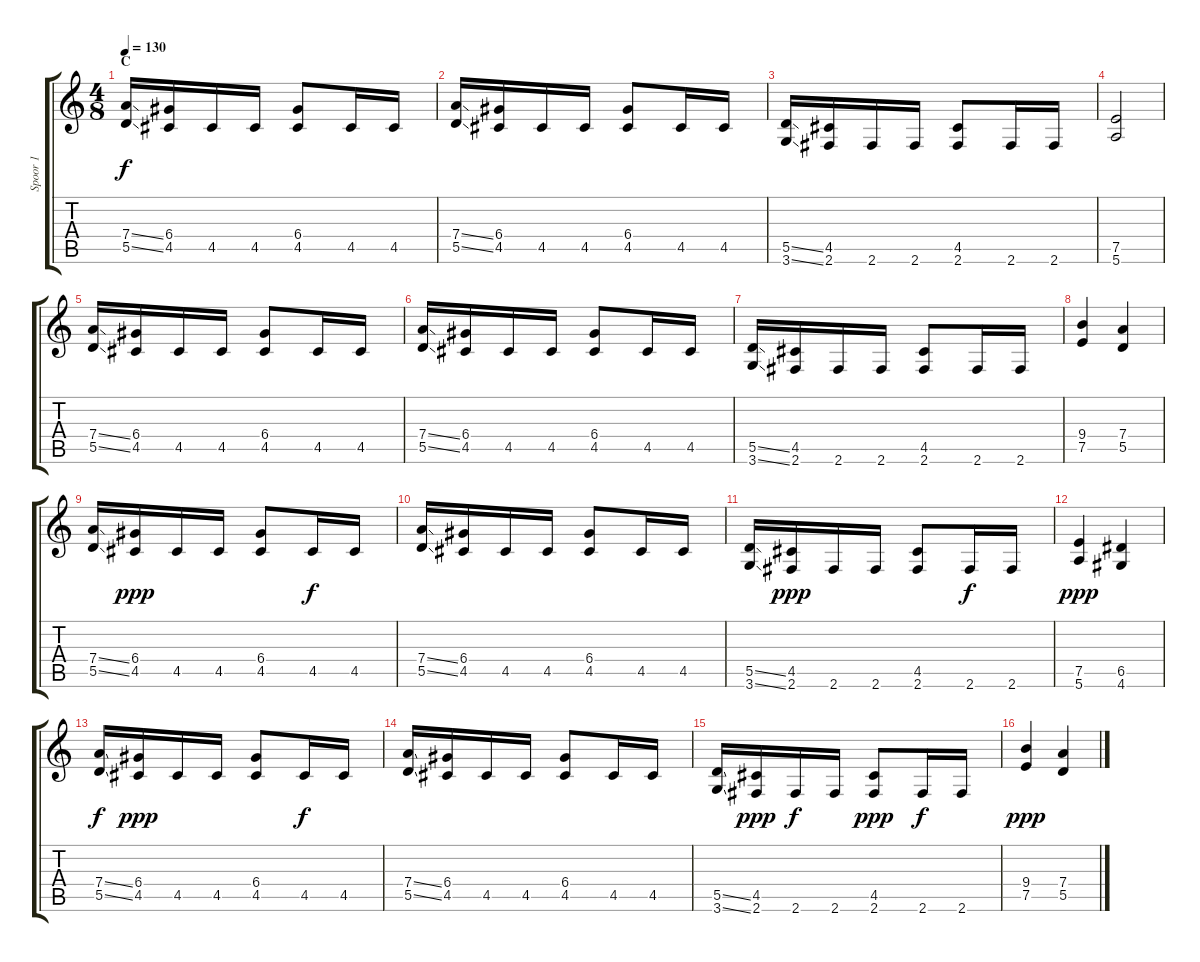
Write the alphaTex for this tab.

\track ("Spoor 1" "Spoor 1") {instrument overdrivenguitar}
\staff {score tabs}
\tuning (E4 B3 G3 D3 A2 E2) {hide}
\ts (4 8)
\section ("" "C")
\tempo 130
\clef g2
\ks c
(7.4{ss} 5.5{ss}).16{dy f} (6.4 4.5).16 4.5.16 4.5.16 (6.4 4.5).8 4.5.16 4.5.16 |
(7.4{ss} 5.5{ss}).16 (6.4 4.5).16 4.5.16 4.5.16 (6.4 4.5).8 4.5.16 4.5.16 |
(5.5{ss} 3.6{ss}).16 (4.5 2.6).16 2.6.16 2.6.16 (4.5 2.6).8 2.6.16 2.6.16 |
(7.5 5.6).2 |
(7.4{ss} 5.5{ss}).16 (6.4 4.5).16 4.5.16 4.5.16 (6.4 4.5).8 4.5.16 4.5.16 |
(7.4{ss} 5.5{ss}).16 (6.4 4.5).16 4.5.16 4.5.16 (6.4 4.5).8 4.5.16 4.5.16 |
(5.5{ss} 3.6{ss}).16 (4.5 2.6).16 2.6.16 2.6.16 (4.5 2.6).8 2.6.16 2.6.16 |
(9.4 7.5).4 (7.4 5.5).4 |
(7.4{ss} 5.5{ss}).16{volume 10} (6.4 4.5).16{dy ppp} 4.5.16 4.5.16 (6.4 4.5).8 4.5.16{dy f} 4.5.16 |
(7.4{ss} 5.5{ss}).16 (6.4 4.5).16 4.5.16 4.5.16 (6.4 4.5).8 4.5.16 4.5.16 |
(5.5{ss} 3.6{ss}).16 (4.5 2.6).16{dy ppp} 2.6.16 2.6.16 (4.5 2.6).8 2.6.16{dy f} 2.6.16 |
(7.5 5.6).4{dy ppp} (6.5 4.6).4 |
(7.4{ss} 5.5{ss}).16{dy f} (6.4 4.5).16{dy ppp} 4.5.16 4.5.16 (6.4 4.5).8 4.5.16{dy f} 4.5.16 |
(7.4{ss} 5.5{ss}).16 (6.4 4.5).16 4.5.16 4.5.16 (6.4 4.5).8 4.5.16 4.5.16 |
(5.5{ss} 3.6{ss}).16 (4.5 2.6).16{dy ppp} 2.6.16{dy f} 2.6.16 (4.5 2.6).8{dy ppp} 2.6.16{dy f} 2.6.16 |
(9.4 7.5).4{dy ppp} (7.4 5.5).4
